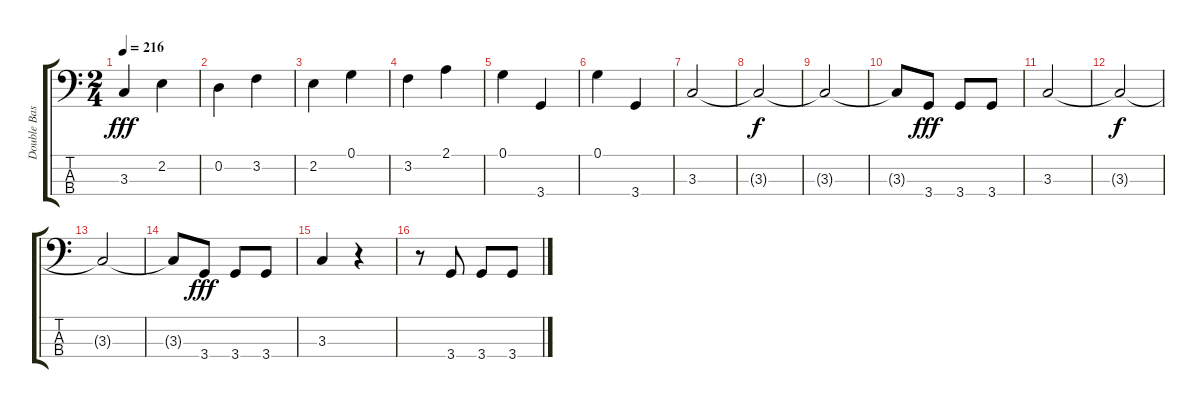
\track ("Double Bass" "Double Bas") {instrument contrabass}
\staff {score tabs}
\tuning (G2 D2 A1 E1) {hide}
\ts (2 4)
\tempo 216
\clef f4
\ks c
3.3.4{dy fff} 2.2.4 |
0.2.4 3.2.4 |
2.2.4 0.1.4 |
3.2.4 2.1.4 |
0.1.4 3.4.4 |
0.1.4 3.4.4 |
3.3.2 |
3.3{t}.2{dy f} |
3.3{t}.2 |
3.3{t}.8 3.4.8{dy fff} 3.4.8 3.4.8 |
3.3.2 |
3.3{t}.2{dy f} |
3.3{t}.2 |
3.3{t}.8 3.4.8{dy fff} 3.4.8 3.4.8 |
3.3.4 r.4 |
r.8 3.4.8 3.4.8 3.4.8
